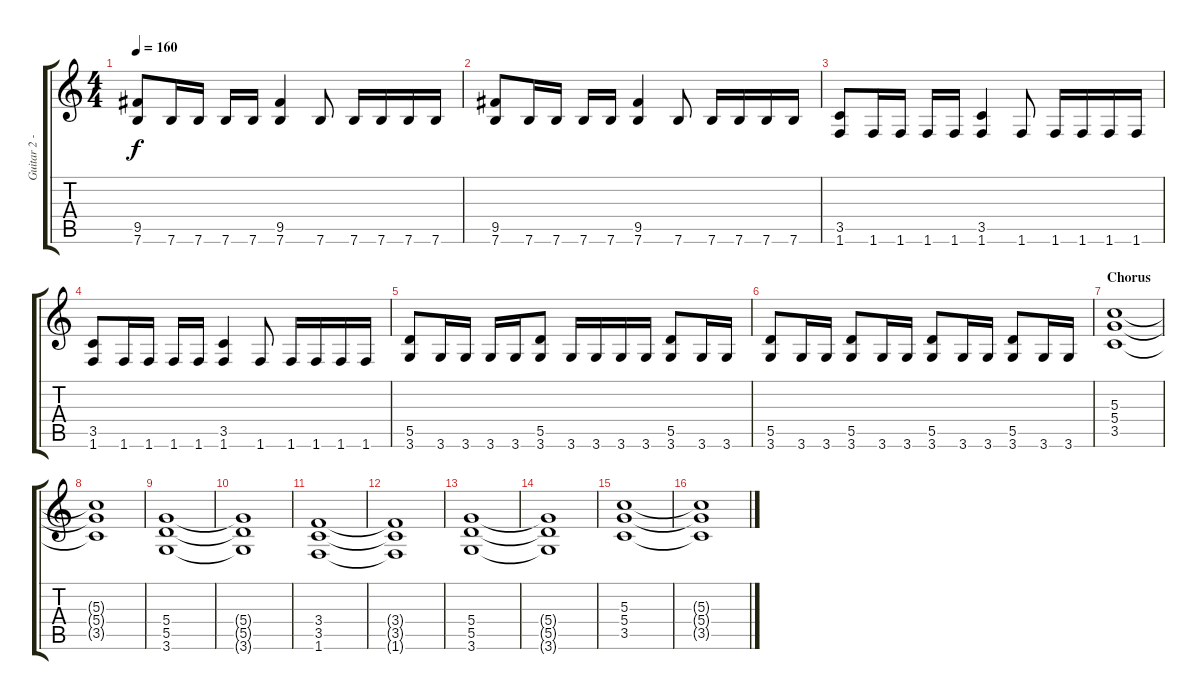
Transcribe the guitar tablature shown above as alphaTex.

\track ("Guitar 2 - BG" "Guitar 2 -") {instrument overdrivenguitar}
\staff {score tabs}
\tuning (E4 B3 G3 D3 A2 E2) {hide}
\ts (4 4)
\tempo 160
\clef g2
\ks c
(9.5 7.6).8{dy f} 7.6.16 7.6.16 7.6.16 7.6.16 (9.5 7.6).4 7.6.8 7.6.16 7.6.16 7.6.16 7.6.16 |
(9.5 7.6).8 7.6.16 7.6.16 7.6.16 7.6.16 (9.5 7.6).4 7.6.8 7.6.16 7.6.16 7.6.16 7.6.16 |
(3.5 1.6).8 1.6.16 1.6.16 1.6.16 1.6.16 (3.5 1.6).4 1.6.8 1.6.16 1.6.16 1.6.16 1.6.16 |
(3.5 1.6).8 1.6.16 1.6.16 1.6.16 1.6.16 (3.5 1.6).4 1.6.8 1.6.16 1.6.16 1.6.16 1.6.16 |
(5.5 3.6).8 3.6.16 3.6.16 3.6.16 3.6.16 (5.5 3.6).8 3.6.16 3.6.16 3.6.16 3.6.16 (5.5 3.6).8 3.6.16 3.6.16 |
(5.5 3.6).8 3.6.16 3.6.16 (5.5 3.6).8 3.6.16 3.6.16 (5.5 3.6).8 3.6.16 3.6.16 (5.5 3.6).8 3.6.16 3.6.16 |
\section ("" "Chorus")
(5.3 5.4 3.5).1 |
(5.3{t} 5.4{t} 3.5{t}).1 |
(5.4 5.5 3.6).1 |
(5.4{t} 5.5{t} 3.6{t}).1 |
(3.4 3.5 1.6).1 |
(3.4{t} 3.5{t} 1.6{t}).1 |
(5.4 5.5 3.6).1 |
(5.4{t} 5.5{t} 3.6{t}).1 |
(5.3 5.4 3.5).1 |
(5.3{t} 5.4{t} 3.5{t}).1
